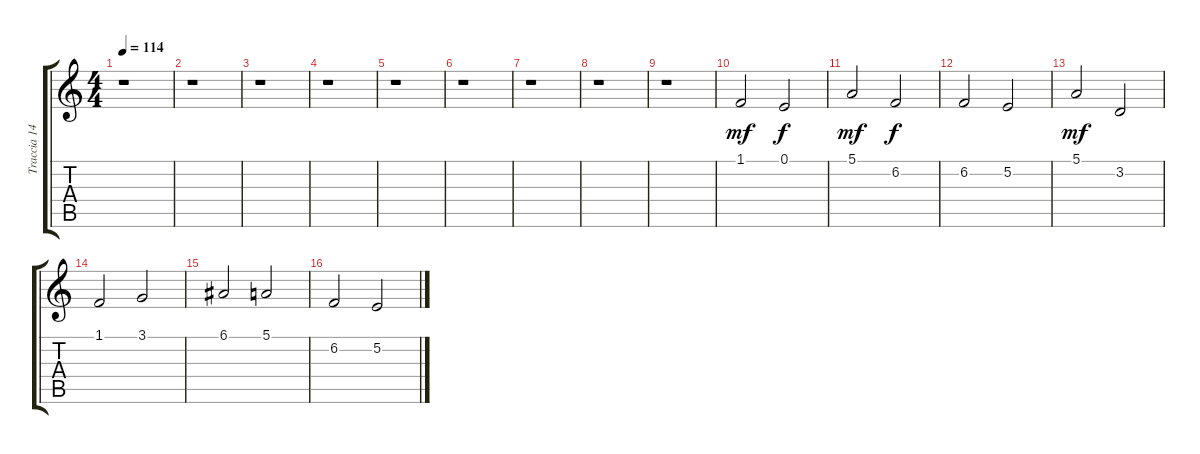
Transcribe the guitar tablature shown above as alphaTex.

\track ("Traccia 14" "Traccia 14") {instrument pad2warm}
\staff {score tabs}
\tuning (E4 B3 G3 D3 A2 E2) {hide}
\ts (4 4)
\tempo 114
\clef g2
\ks c
r.1{dy f} |
r.1 |
r.1 |
r.1 |
r.1 |
r.1 |
r.1 |
r.1 |
r.1 |
1.1.2{dy mf} 0.1.2{dy f} |
5.1.2{dy mf} 6.2.2{dy f} |
6.2.2 5.2.2 |
5.1.2{dy mf} 3.2.2 |
1.1.2 3.1.2 |
6.1.2 5.1.2 |
6.2.2 5.2.2
